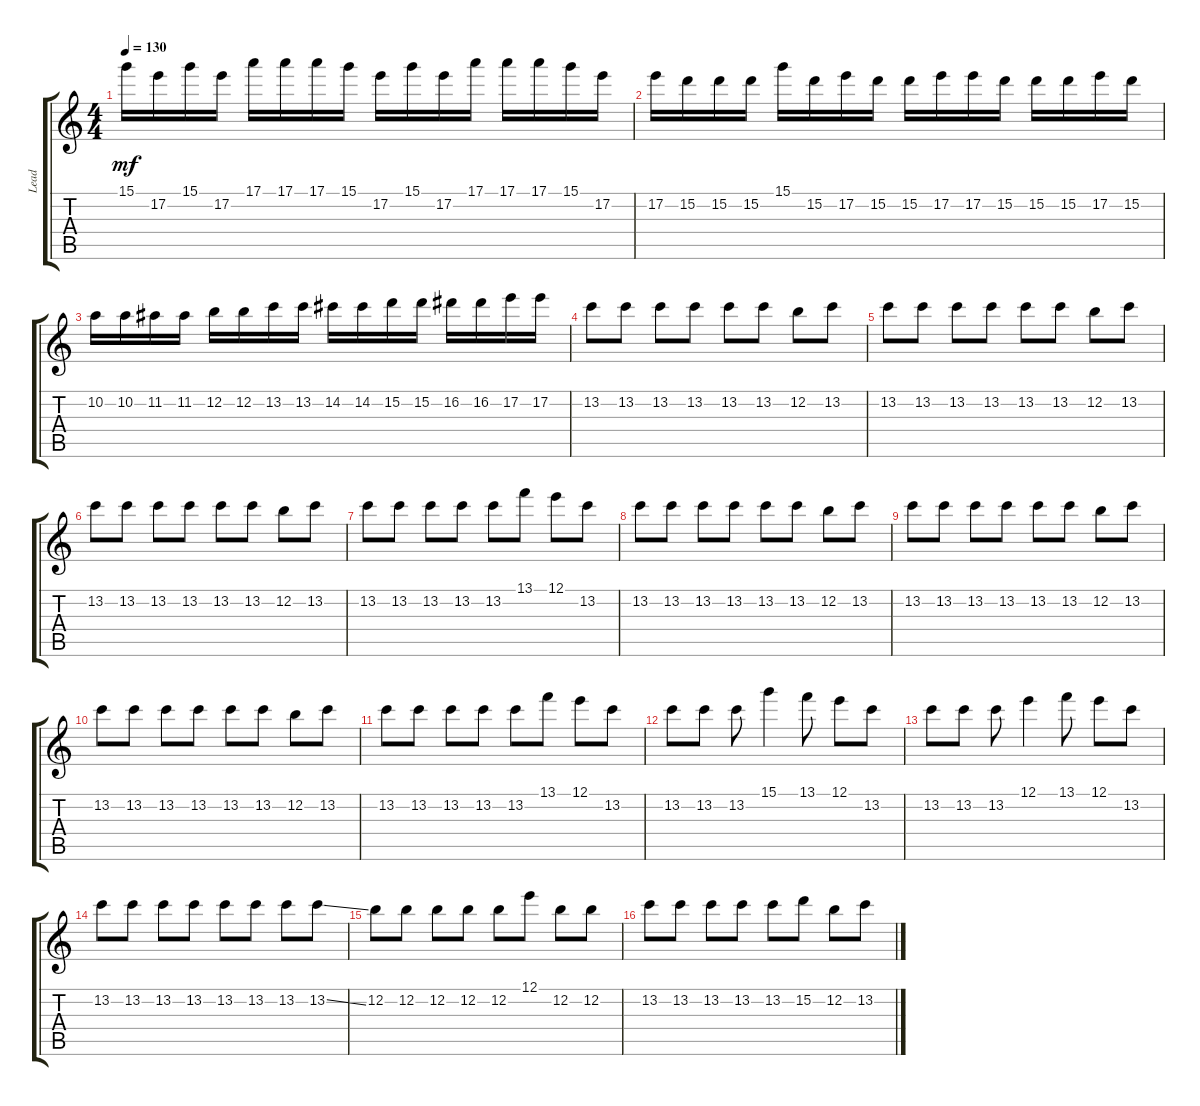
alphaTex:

\track ("Lead" "Lead") {instrument distortionguitar}
\staff {score tabs}
\tuning (E4 B3 G3 D3 A2 E2) {hide}
\ts (4 4)
\tempo 130
\clef g2
\ks c
15.1.16{dy mf} 17.2.16 15.1.16 17.2.16 17.1.16 17.1.16 17.1.16 15.1.16 17.2.16 15.1.16 17.2.16 17.1.16 17.1.16 17.1.16 15.1.16 17.2.16 |
17.2.16 15.2.16 15.2.16 15.2.16 15.1.16 15.2.16 17.2.16 15.2.16 15.2.16 17.2.16 17.2.16 15.2.16 15.2.16 15.2.16 17.2.16 15.2.16 |
10.2.16 10.2.16 11.2.16 11.2.16 12.2.16 12.2.16 13.2.16 13.2.16 14.2.16 14.2.16 15.2.16 15.2.16 16.2.16 16.2.16 17.2.16 17.2.16 |
13.2.8 13.2.8 13.2.8 13.2.8 13.2.8 13.2.8 12.2.8 13.2.8 |
13.2.8 13.2.8 13.2.8 13.2.8 13.2.8 13.2.8 12.2.8 13.2.8 |
13.2.8 13.2.8 13.2.8 13.2.8 13.2.8 13.2.8 12.2.8 13.2.8 |
13.2.8 13.2.8 13.2.8 13.2.8 13.2.8 13.1.8 12.1.8 13.2.8 |
13.2.8 13.2.8 13.2.8 13.2.8 13.2.8 13.2.8 12.2.8 13.2.8 |
13.2.8 13.2.8 13.2.8 13.2.8 13.2.8 13.2.8 12.2.8 13.2.8 |
13.2.8 13.2.8 13.2.8 13.2.8 13.2.8 13.2.8 12.2.8 13.2.8 |
13.2.8 13.2.8 13.2.8 13.2.8 13.2.8 13.1.8 12.1.8 13.2.8 |
13.2.8 13.2.8 13.2.8 15.1.4 13.1.8 12.1.8 13.2.8 |
13.2.8 13.2.8 13.2.8 12.1.4 13.1.8 12.1.8 13.2.8 |
13.2.8 13.2.8 13.2.8 13.2.8 13.2.8 13.2.8 13.2.8 13.2{ss}.8 |
12.2.8 12.2.8 12.2.8 12.2.8 12.2.8 12.1.8 12.2.8 12.2.8 |
13.2.8 13.2.8 13.2.8 13.2.8 13.2.8 15.2.8 12.2.8 13.2.8
